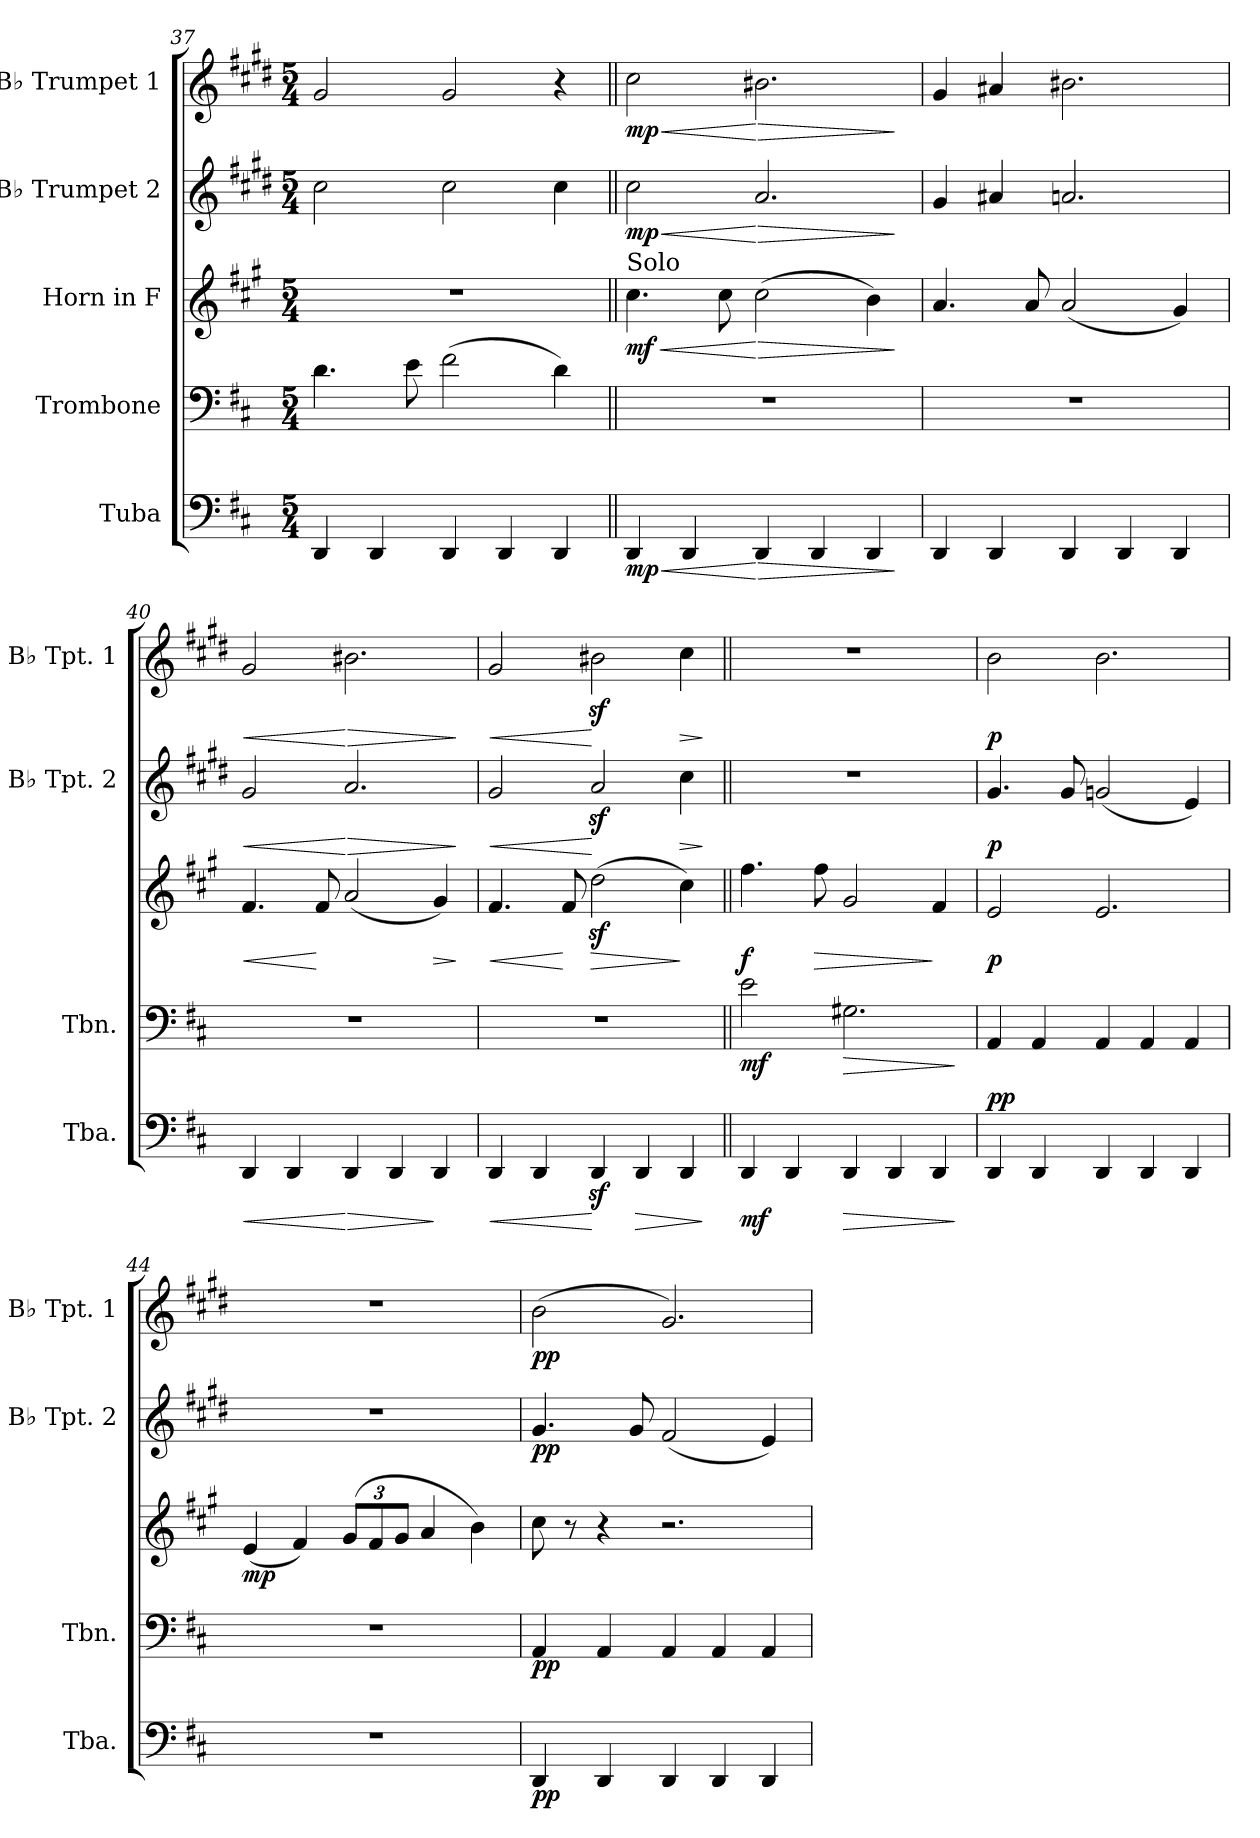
**kern	**dynam	**kern	**dynam	**kern	**dynam	**kern	**dynam	**kern	**dynam
*part5	*part5	*part4	*part4	*part3	*part3	*part2	*part2	*part1	*part1
*staff5	*staff5	*staff4	*staff4	*staff3	*staff3	*staff2	*staff2	*staff1	*staff1
*I"Tuba	*	*I"Trombone	*	*I"Horn in F	*	*I"B♭ Trumpet 2	*	*I"B♭ Trumpet 1	*
*I'Tba.	*	*I'Tbn.	*	*	*	*I'B♭ Tpt. 2	*	*I'B♭ Tpt. 1	*
!!LO:LB:g=z
*clefF4	*	*clefF4	*	*clefG2	*	*clefG2	*	*clefG2	*
*	*	*	*	*ITrd4c7	*	*ITrd1c2	*	*ITrd1c2	*
*k[f#c#]	*	*k[f#c#]	*	*k[f#c#]	*	*k[f#c#]	*	*k[f#c#]	*
*M5/4	*	*M5/4	*	*M5/4	*	*M5/4	*	*M5/4	*
=37	=37	=37	=37	=37	=37	=37	=37	=37	=37
4DD/	.	4.d\	.	4%5r	.	2b\	.	2f#/	.
4DD/	.	.	.	.	.	.	.	.	.
.	.	8e\	.	.	.	.	.	.	.
4DD/	.	(2f#\	.	.	.	2b\	.	2f#/	.
4DD/	.	.	.	.	.	.	.	.	.
4DD/	.	4d\)	.	.	.	4b\	.	4r	.
=38||	=38||	=38||	=38||	=38||	=38||	=38||	=38||	=38||	=38||
!	!	!	!	!LO:TX:a:t=Solo	!	!	!	!	!
!	!LO:HP:b	!	!	!	!LO:HP:b	!	!LO:HP:b	!	!LO:HP:b
!	!LO:DY:n=1:b	!	!	!	!LO:DY:n=1:b	!	!LO:DY:n=1:b	!	!LO:DY:n=1:b
4DD/	< mp	4%5r	.	4.f#\	< mf	2b\	< mp	2b\	< mp
4DD/	.	.	.	.	.	.	.	.	.
.	.	.	.	8f#\	.	.	.	.	.
!	!LO:HP:n=1:b	!	!	!	!LO:HP:n=1:b	!	!LO:HP:n=1:b	!	!LO:HP:n=1:b
4DD/	[ >	.	.	(2f#\	[ >	2.g/	[ >	2.a#X\	[ >
4DD/	.	.	.	.	.	.	.	.	.
4DD/	.	.	.	4e\)	.	.	.	.	.
.	]	.	.	.	]	.	]	.	]
=39	=39	=39	=39	=39	=39	=39	=39	=39	=39
4DD/	.	4%5r	.	4.d/	.	4f#/	.	4f#/	.
4DD/	.	.	.	.	.	4g#X/	.	4g#X/	.
.	.	.	.	8d/	.	.	.	.	.
4DD/	.	.	.	(2d/	.	2.gn/	.	2.a#X\	.
4DD/	.	.	.	.	.	.	.	.	.
4DD/	.	.	.	4c#/)	.	.	.	.	.
=40	=40	=40	=40	=40	=40	=40	=40	=40	=40
!	!LO:HP:b	!	!	!	!LO:HP:b	!	!LO:HP:b	!	!LO:HP:b
4DD/	<	4%5r	.	4.B/	<	2f#/	<	2f#/	<
4DD/	.	.	.	.	.	.	.	.	.
.	.	.	.	8B/	[	.	.	.	.
!	!LO:HP:n=1:b	!	!	!	!	!	!LO:HP:n=1:b	!	!LO:HP:n=1:b
4DD/	[ >	.	.	(2d/	.	2.g/	[ >	2.a#X\	[ >
4DD/	.	.	.	.	.	.	.	.	.
!	!	!	!	!	!LO:HP:b	!	!	!	!
4DD/	]	.	.	4c#/)	>	.	.	.	.
.	.	.	.	.	]	.	]	.	]
=41	=41	=41	=41	=41	=41	=41	=41	=41	=41
!	!LO:HP:b	!	!	!	!LO:HP:b	!	!LO:HP:b	!	!LO:HP:b
4DD/	<	4%5r	.	4.B/	<	2f#/	<	2f#/	<
4DD/	.	.	.	.	.	.	.	.	.
.	.	.	.	8B/	[	.	.	.	.
!	!	!	!	!	!LO:HP:b	!	!	!	!
4DDz</	[	.	.	(2gz<\	>	2gz</	[	2a#Xz<\	[
!	!LO:HP:b	!	!	!	!	!	!	!	!
4DD/	>	.	.	.	.	.	.	.	.
!	!	!	!	!	!	!	!LO:HP:b	!	!LO:HP:b
4DD/	.	.	.	4f#\)	]	4b\	>	4b\	>
.	]	.	.	.	.	.	]	.	]
!!LO:PB:g=z
=42||	=42||	=42||	=42||	=42||	=42||	=42||	=42||	=42||	=42||
!	!LO:DY:b	!	!LO:DY:b	!	!LO:DY:b	!	!	!	!
4DD/	mf	2e\	mf	4.b\	f	4%5r	.	4%5r	.
4DD/	.	.	.	.	.	.	.	.	.
!	!	!	!	!	!LO:HP:b	!	!	!	!
.	.	.	.	8b\	>	.	.	.	.
!	!LO:HP:b	!	!LO:HP:b	!	!	!	!	!	!
4DD/	>	2.G#X\	>	2c#/	.	.	.	.	.
4DD/	.	.	.	.	.	.	.	.	.
4DD/	.	.	.	4B/	]	.	.	.	.
.	]	.	]	.	.	.	.	.	.
=43	=43	=43	=43	=43	=43	=43	=43	=43	=43
!	!LO:DY:b	!	!	!	!	!	!	!	!
!	!LO:DY:n=1:a	!	!	!	!LO:DY:b	!	!LO:DY:b	!	!LO:DY:b
4DD/	p p	4AA/	.	2A/	p	4.f#/	p	2a\	p
4DD/	.	4AA/	.	.	.	.	.	.	.
.	.	.	.	.	.	8f#/	.	.	.
4DD/	.	4AA/	.	2.A/	.	(2fn/	.	2.a\	.
4DD/	.	4AA/	.	.	.	.	.	.	.
4DD/	.	4AA/	.	.	.	4d/)	.	.	.
=44	=44	=44	=44	=44	=44	=44	=44	=44	=44
!	!	!	!	!	!LO:DY:b	!	!	!	!
4%5r	.	4%5r	.	(4A/	mp	4%5r	.	4%5r	.
.	.	.	.	4B/)	.	.	.	.	.
*	*	*	*	*Xbrackettup	*	*	*	*	*
.	.	.	.	(12c#/L	.	.	.	.	.
.	.	.	.	12B/	.	.	.	.	.
.	.	.	.	12c#/J	.	.	.	.	.
.	.	.	.	4d/	.	.	.	.	.
.	.	.	.	4e\)	.	.	.	.	.
=45	=45	=45	=45	=45	=45	=45	=45	=45	=45
!	!LO:DY:b	!	!LO:DY:b	!	!	!	!LO:DY:b	!	!LO:DY:b
4DD/	pp	4AA/	pp	8f#\	.	4.f#/	pp	(2a\	pp
.	.	.	.	8r	.	.	.	.	.
4DD/	.	4AA/	.	4r	.	.	.	.	.
.	.	.	.	.	.	8f#/	.	.	.
4DD/	.	4AA/	.	2.r	.	(2e/	.	2.f#/)	.
4DD/	.	4AA/	.	.	.	.	.	.	.
4DD/	.	4AA/	.	.	.	4d/)	.	.	.
=	=	=	=	=	=	=	=	=	=
*-	*-	*-	*-	*-	*-	*-	*-	*-	*-
